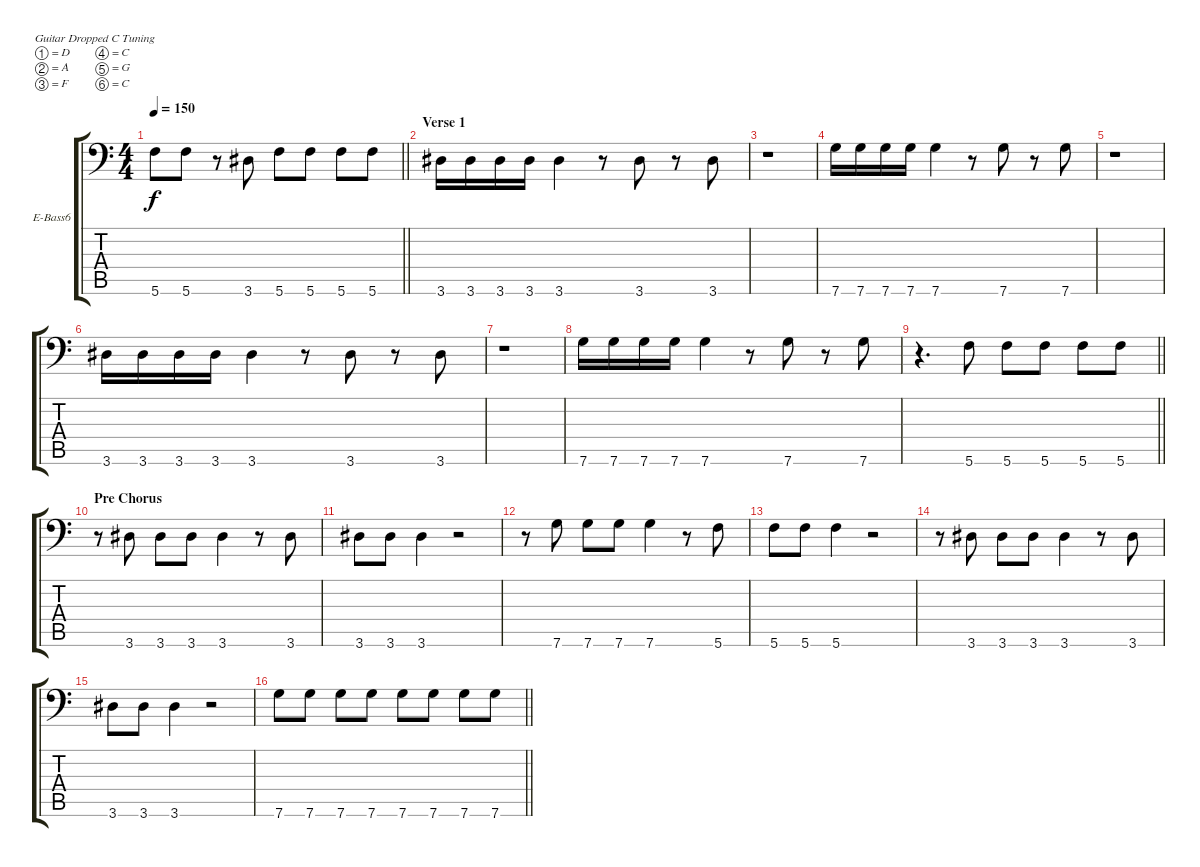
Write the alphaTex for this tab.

\bracketExtendMode groupsimilarinstruments
\firstSystemTrackNameOrientation horizontal
\otherSystemsTrackNameOrientation horizontal
\track ("Bass" "E-Bass6") {instrument electricbasspick}
\staff {score tabs}
\tuning (D4 A3 F3 C3 G2 C2)
\ts (4 4)
\tempo 150
\clef f4
\barLineRight lightlight
\ks c
5.6.8{dy f} 5.6.8 r.8 3.6.8 5.6.8 5.6.8 5.6.8 5.6.8 |
\section ("" "Verse 1")
3.6.16 3.6.16 3.6.16 3.6.16 3.6.4 r.8 3.6.8 r.8 3.6.8 |
r.1 |
7.6.16 7.6.16 7.6.16 7.6.16 7.6.4 r.8 7.6.8 r.8 7.6.8 |
r.1 |
3.6.16 3.6.16 3.6.16 3.6.16 3.6.4 r.8 3.6.8 r.8 3.6.8 |
r.1 |
7.6.16 7.6.16 7.6.16 7.6.16 7.6.4 r.8 7.6.8 r.8 7.6.8 |
\barLineRight lightlight
r.4{d} 5.6.8 5.6.8 5.6.8 5.6.8 5.6.8 |
\section ("" "Pre Chorus")
r.8 3.6.8 3.6.8 3.6.8 3.6.4 r.8 3.6.8 |
3.6.8 3.6.8 3.6.4 r.2 |
r.8 7.6.8 7.6.8 7.6.8 7.6.4 r.8 5.6.8 |
5.6.8 5.6.8 5.6.4 r.2 |
r.8 3.6.8 3.6.8 3.6.8 3.6.4 r.8 3.6.8 |
3.6.8 3.6.8 3.6.4 r.2 |
\barLineRight lightlight
7.6.8 7.6.8 7.6.8 7.6.8 7.6.8 7.6.8 7.6.8 7.6.8
